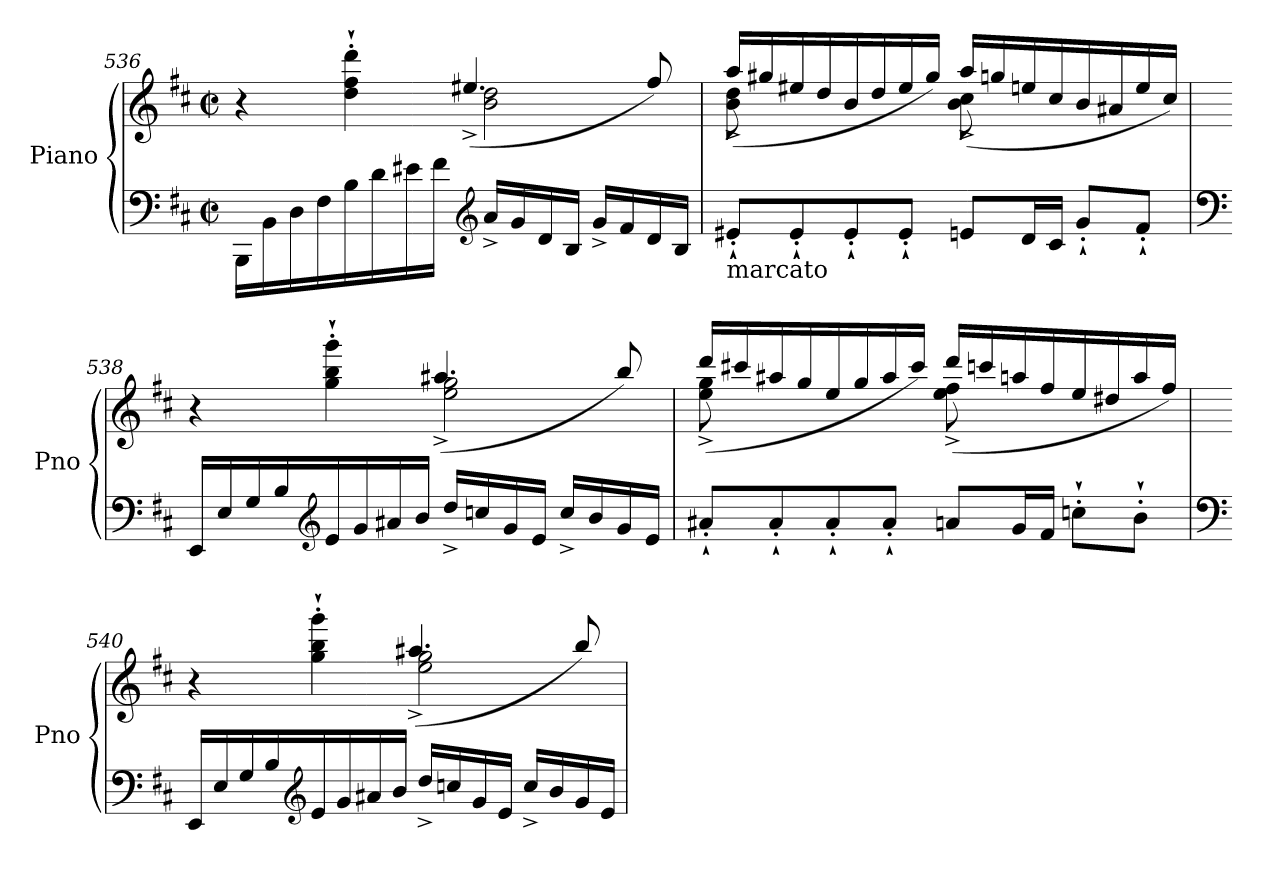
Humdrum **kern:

**kern	**kern
*part1	*part1
*staff2	*staff1
*I"Piano	*
*I'Pno	*
*clefF4	*clefG2
*k[f#c#]	*k[f#c#]
*M4/4	*M4/4
*met(c|)	*met(c|)
=536	=536
*	*^
16BBB\LL	4r	2ryy
16BB\	.	.
16D\	.	.
16F#\	.	.
16B\	4dd\'` 4ff#\'` 4ddd\'`	.
16d\	.	.
16e#X\	.	.
16f#\JJ	.	.
*clefG2	*	*
16a^/LL	2b\ 2dd\	(4.ee#X^/
16g/	.	.
16d/	.	.
16B/JJ	.	.
16g^/LL	.	.
16f#/	.	.
16d/	.	8ff#/)
16B/JJ	.	.
!!LO:LB:g=z	!!
=537	=537	=537
!LO:TX:b:t=marcato	!	!
8e#X'`/L	8b\ 8dd\	(16aa^/LL
.	.	16gg#X/
8e#'`/	8ryy	16ee#X/
.	.	16dd/
8e#'`/	4ryy	16b/
.	.	16dd/
8e#'`/J	.	16ee#/
.	.	16gg#/JJ)
8en/L	8b\ 8cc#\	(16aa^/LL
.	.	16ggn/
16d/L	8ryy	16een/
16c#/JJ	.	16cc#/
8g'`/L	4ryy	16b/
.	.	16a#X/
8f#'`/J	.	16ee/
.	.	16cc#/JJ)
=538	=538	=538
*clefF4	*	*
16EE/LL	4r	2ryy
16E/	.	.
16G/	.	.
16B/	.	.
*clefG2	*	*
16e/	4gg\'` 4bb\'` 4ggg\'`	.
16g/	.	.
16a#X/	.	.
16b/JJ	.	.
16dd^/LL	2ee\ 2gg\	(4.aa#X^/
16ccn/	.	.
16g/	.	.
16e/JJ	.	.
16cc^/LL	.	.
16b/	.	.
16g/	.	8bb/)
16e/JJ	.	.
!!LO:LB:g=z	!!
=539	=539	=539
8a#X'`/L	8ee\ 8gg\	(16ddd^/LL
.	.	16ccc#X/
8a#'`/	8ryy	16aa#X/
.	.	16gg/
8a#'`/	4ryy	16ee/
.	.	16gg/
8a#'`/J	.	16aa#/
.	.	16ccc#/JJ)
8an/L	8ee\ 8ff#\	(16ddd^/LL
.	.	16cccn/
16g/L	8ryy	16aan/
16f#/JJ	.	16ff#/
8ccn'`\L	4ryy	16ee/
.	.	16dd#X/
8b'`\J	.	16aa/
.	.	16ff#/JJ)
=540	=540	=540
*clefF4	*	*
16EE/LL	4r	2ryy
16E/	.	.
16G/	.	.
16B/	.	.
*clefG2	*	*
16e/	4gg\'` 4bb\'` 4ggg\'`	.
16g/	.	.
16a#X/	.	.
16b/JJ	.	.
16dd^/LL	2ee\ 2gg\	(4.aa#X^/
16ccn/	.	.
16g/	.	.
16e/JJ	.	.
16cc^/LL	.	.
16b/	.	.
16g/	.	8bb/)
16e/JJ	.	.
*	*v	*v
=	=
*-	*-
